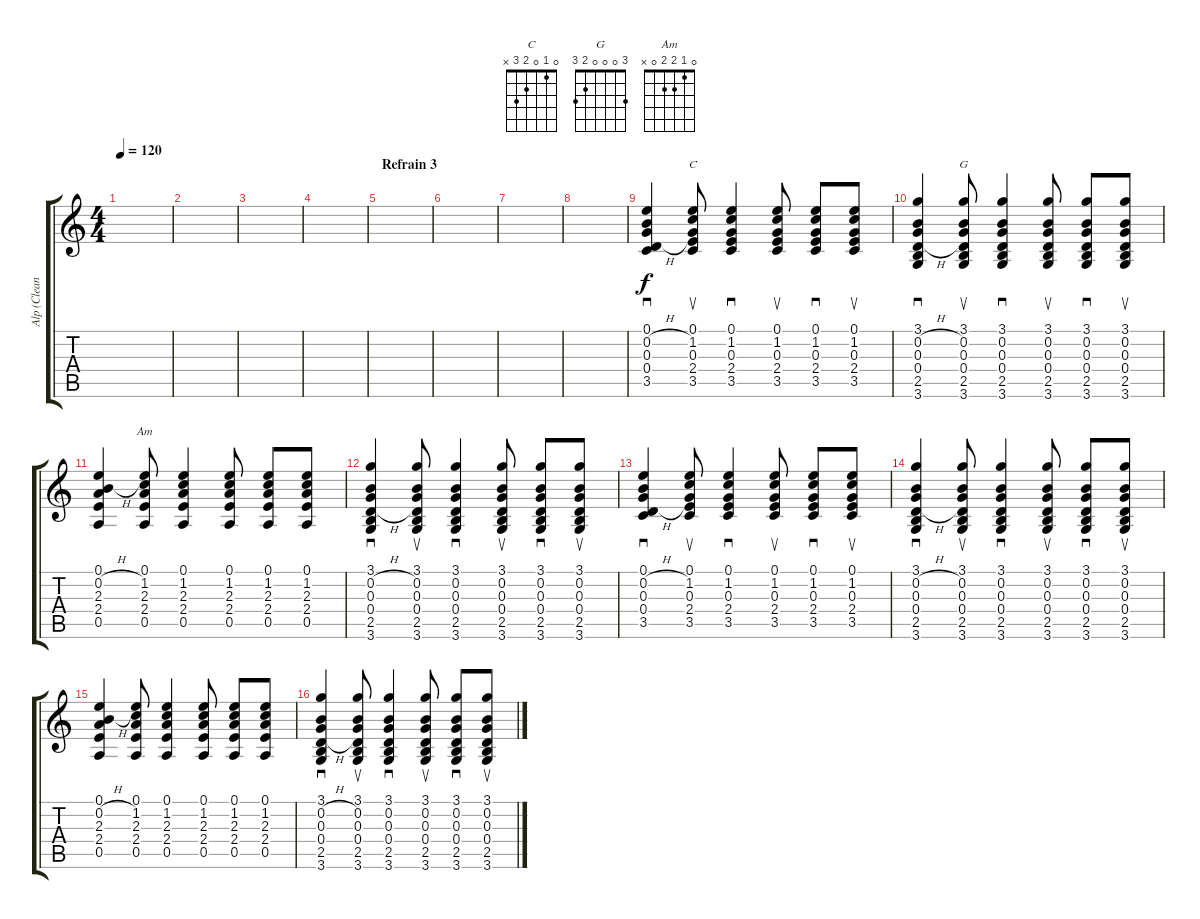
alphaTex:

\track ("Alp (Clean)" "Alp (Clean") {instrument electricguitarjazz}
\staff {score tabs}
\tuning (E4 B3 G3 D3 A2 E2) {hide}
\chord ("C" 0 1 0 2 3 x)
\chord ("G" 3 0 0 0 2 3)
\chord ("Am" 0 1 2 2 0 x)
\ts (4 4)
\tempo 120
\clef g2
\ks c
|
|
|
|
\section ("" "Refrain 3")
|
|
|
|
(0.1 0.2{h} 0.3 0.4{h} 3.5).4{sd} (0.1 1.2 0.3 2.4 3.5).8{su ch "C"} (0.1 1.2 0.3 2.4 3.5).4{sd} (0.1 1.2 0.3 2.4 3.5).8{su} (0.1 1.2 0.3 2.4 3.5).8{sd} (0.1 1.2 0.3 2.4 3.5).8{su} |
(3.1 0.2{h} 0.3{h} 0.4{h} 2.5 3.6).4{sd} (3.1 0.2 0.3 0.4 2.5 3.6).8{su ch "G"} (3.1 0.2 0.3 0.4 2.5 3.6).4{sd} (3.1 0.2 0.3 0.4 2.5 3.6).8{su} (3.1 0.2 0.3 0.4 2.5 3.6).8{sd} (3.1 0.2 0.3 0.4 2.5 3.6).8{su} |
(0.1 0.2{h} 2.3 2.4 0.5).4 (0.1 1.2 2.3 2.4 0.5).8{ch "Am"} (0.1 1.2 2.3 2.4 0.5).4 (0.1 1.2 2.3 2.4 0.5).8 (0.1 1.2 2.3 2.4 0.5).8 (0.1 1.2 2.3 2.4 0.5).8 |
(3.1 0.2{h} 0.3{h} 0.4{h} 2.5 3.6).4{sd} (3.1 0.2 0.3 0.4 2.5 3.6).8{su} (3.1 0.2 0.3 0.4 2.5 3.6).4{sd} (3.1 0.2 0.3 0.4 2.5 3.6).8{su} (3.1 0.2 0.3 0.4 2.5 3.6).8{sd} (3.1 0.2 0.3 0.4 2.5 3.6).8{su} |
(0.1 0.2{h} 0.3 0.4{h} 3.5).4{sd} (0.1 1.2 0.3 2.4 3.5).8{su} (0.1 1.2 0.3 2.4 3.5).4{sd} (0.1 1.2 0.3 2.4 3.5).8{su} (0.1 1.2 0.3 2.4 3.5).8{sd} (0.1 1.2 0.3 2.4 3.5).8{su} |
(3.1 0.2{h} 0.3{h} 0.4{h} 2.5 3.6).4{sd} (3.1 0.2 0.3 0.4 2.5 3.6).8{su} (3.1 0.2 0.3 0.4 2.5 3.6).4{sd} (3.1 0.2 0.3 0.4 2.5 3.6).8{su} (3.1 0.2 0.3 0.4 2.5 3.6).8{sd} (3.1 0.2 0.3 0.4 2.5 3.6).8{su} |
(0.1 0.2{h} 2.3 2.4 0.5).4 (0.1 1.2 2.3 2.4 0.5).8 (0.1 1.2 2.3 2.4 0.5).4 (0.1 1.2 2.3 2.4 0.5).8 (0.1 1.2 2.3 2.4 0.5).8 (0.1 1.2 2.3 2.4 0.5).8 |
(3.1 0.2{h} 0.3{h} 0.4{h} 2.5 3.6).4{sd} (3.1 0.2 0.3 0.4 2.5 3.6).8{su} (3.1 0.2 0.3 0.4 2.5 3.6).4{sd} (3.1 0.2 0.3 0.4 2.5 3.6).8{su} (3.1 0.2 0.3 0.4 2.5 3.6).8{sd} (3.1 0.2 0.3 0.4 2.5 3.6).8{su}
